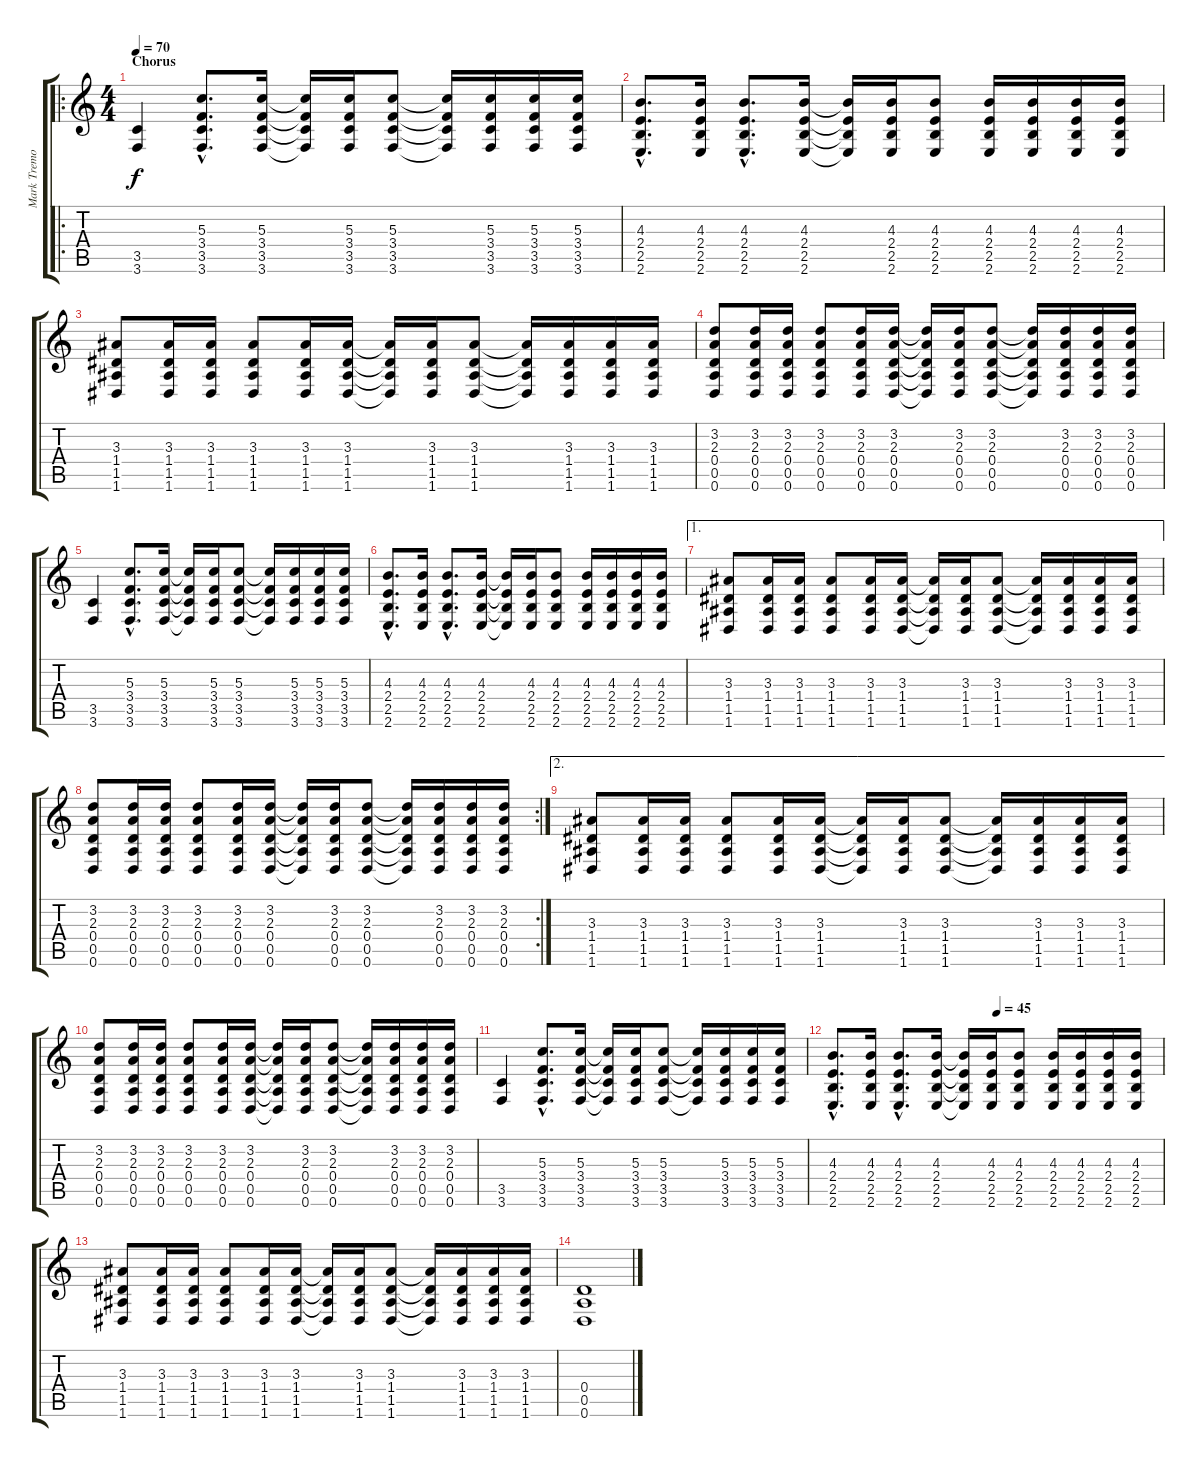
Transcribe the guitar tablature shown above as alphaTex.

\track ("Mark Tremonti" "Mark Tremo") {instrument electricguitarclean}
\staff {score tabs}
\tuning (E4 B3 G3 D3 A2 D2) {hide}
\ro
\ts (4 4)
\section ("" "Chorus")
\tempo 70
\clef g2
\ks c
(3.5 3.6).4{dy f instrument distortionguitar} (5.3{hac} 3.4{hac} 3.5{hac} 3.6{hac}).8{d} (5.3 3.4 3.5 3.6).16 (5.3{t} 3.4{t} 3.5{t} 3.6{t}).16 (5.3 3.4 3.5 3.6).16 (5.3 3.4 3.5 3.6).8 (5.3{t} 3.4{t} 3.5{t} 3.6{t}).16 (5.3 3.4 3.5 3.6).16 (5.3 3.4 3.5 3.6).16 (5.3 3.4 3.5 3.6).16 |
(4.3{hac} 2.4{hac} 2.5{hac} 2.6{hac}).8{d} (4.3 2.4 2.5 2.6).16 (4.3{hac} 2.4{hac} 2.5{hac} 2.6{hac}).8{d} (4.3 2.4 2.5 2.6).16 (4.3{t} 2.4{t} 2.5{t} 2.6{t}).16 (4.3 2.4 2.5 2.6).16 (4.3 2.4 2.5 2.6).8 (4.3 2.4 2.5 2.6).16 (4.3 2.4 2.5 2.6).16 (4.3 2.4 2.5 2.6).16 (4.3 2.4 2.5 2.6).16 |
(3.3 1.4 1.5 1.6).8 (3.3 1.4 1.5 1.6).16 (3.3 1.4 1.5 1.6).16 (3.3 1.4 1.5 1.6).8 (3.3 1.4 1.5 1.6).16 (3.3 1.4 1.5 1.6).16 (3.3{t} 1.4{t} 1.5{t} 1.6{t}).16 (3.3 1.4 1.5 1.6).16 (3.3 1.4 1.5 1.6).8 (3.3{t} 1.4{t} 1.5{t} 1.6{t}).16 (3.3 1.4 1.5 1.6).16 (3.3 1.4 1.5 1.6).16 (3.3 1.4 1.5 1.6).16 |
(3.2 2.3 0.4 0.5 0.6).8 (3.2 2.3 0.4 0.5 0.6).16 (3.2 2.3 0.4 0.5 0.6).16 (3.2 2.3 0.4 0.5 0.6).8 (3.2 2.3 0.4 0.5 0.6).16 (3.2 2.3 0.4 0.5 0.6).16 (3.2{t} 2.3{t} 0.4{t} 0.5{t} 0.6{t}).16 (3.2 2.3 0.4 0.5 0.6).16 (3.2 2.3 0.4 0.5 0.6).8 (3.2{t} 2.3{t} 0.4{t} 0.5{t} 0.6{t}).16 (3.2 2.3 0.4 0.5 0.6).16 (3.2 2.3 0.4 0.5 0.6).16 (3.2 2.3 0.4 0.5 0.6).16 |
(3.5 3.6).4 (5.3{hac} 3.4{hac} 3.5{hac} 3.6{hac}).8{d} (5.3 3.4 3.5 3.6).16 (5.3{t} 3.4{t} 3.5{t} 3.6{t}).16 (5.3 3.4 3.5 3.6).16 (5.3 3.4 3.5 3.6).8 (5.3{t} 3.4{t} 3.5{t} 3.6{t}).16 (5.3 3.4 3.5 3.6).16 (5.3 3.4 3.5 3.6).16 (5.3 3.4 3.5 3.6).16 |
(4.3{hac} 2.4{hac} 2.5{hac} 2.6{hac}).8{d} (4.3 2.4 2.5 2.6).16 (4.3{hac} 2.4{hac} 2.5{hac} 2.6{hac}).8{d} (4.3 2.4 2.5 2.6).16 (4.3{t} 2.4{t} 2.5{t} 2.6{t}).16 (4.3 2.4 2.5 2.6).16 (4.3 2.4 2.5 2.6).8 (4.3 2.4 2.5 2.6).16 (4.3 2.4 2.5 2.6).16 (4.3 2.4 2.5 2.6).16 (4.3 2.4 2.5 2.6).16 |
\ae 1
(3.3 1.4 1.5 1.6).8 (3.3 1.4 1.5 1.6).16 (3.3 1.4 1.5 1.6).16 (3.3 1.4 1.5 1.6).8 (3.3 1.4 1.5 1.6).16 (3.3 1.4 1.5 1.6).16 (3.3{t} 1.4{t} 1.5{t} 1.6{t}).16 (3.3 1.4 1.5 1.6).16 (3.3 1.4 1.5 1.6).8 (3.3{t} 1.4{t} 1.5{t} 1.6{t}).16 (3.3 1.4 1.5 1.6).16 (3.3 1.4 1.5 1.6).16 (3.3 1.4 1.5 1.6).16 |
\rc 2
(3.2 2.3 0.4 0.5 0.6).8 (3.2 2.3 0.4 0.5 0.6).16 (3.2 2.3 0.4 0.5 0.6).16 (3.2 2.3 0.4 0.5 0.6).8 (3.2 2.3 0.4 0.5 0.6).16 (3.2 2.3 0.4 0.5 0.6).16 (3.2{t} 2.3{t} 0.4{t} 0.5{t} 0.6{t}).16 (3.2 2.3 0.4 0.5 0.6).16 (3.2 2.3 0.4 0.5 0.6).8 (3.2{t} 2.3{t} 0.4{t} 0.5{t} 0.6{t}).16 (3.2 2.3 0.4 0.5 0.6).16 (3.2 2.3 0.4 0.5 0.6).16 (3.2 2.3 0.4 0.5 0.6).16 |
\ae 2
(3.3 1.4 1.5 1.6).8 (3.3 1.4 1.5 1.6).16 (3.3 1.4 1.5 1.6).16 (3.3 1.4 1.5 1.6).8 (3.3 1.4 1.5 1.6).16 (3.3 1.4 1.5 1.6).16 (3.3{t} 1.4{t} 1.5{t} 1.6{t}).16 (3.3 1.4 1.5 1.6).16 (3.3 1.4 1.5 1.6).8 (3.3{t} 1.4{t} 1.5{t} 1.6{t}).16 (3.3 1.4 1.5 1.6).16 (3.3 1.4 1.5 1.6).16 (3.3 1.4 1.5 1.6).16 |
(3.2 2.3 0.4 0.5 0.6).8 (3.2 2.3 0.4 0.5 0.6).16 (3.2 2.3 0.4 0.5 0.6).16 (3.2 2.3 0.4 0.5 0.6).8 (3.2 2.3 0.4 0.5 0.6).16 (3.2 2.3 0.4 0.5 0.6).16 (3.2{t} 2.3{t} 0.4{t} 0.5{t} 0.6{t}).16 (3.2 2.3 0.4 0.5 0.6).16 (3.2 2.3 0.4 0.5 0.6).8 (3.2{t} 2.3{t} 0.4{t} 0.5{t} 0.6{t}).16 (3.2 2.3 0.4 0.5 0.6).16 (3.2 2.3 0.4 0.5 0.6).16 (3.2 2.3 0.4 0.5 0.6).16 |
(3.5 3.6).4 (5.3{hac} 3.4{hac} 3.5{hac} 3.6{hac}).8{d} (5.3 3.4 3.5 3.6).16 (5.3{t} 3.4{t} 3.5{t} 3.6{t}).16 (5.3 3.4 3.5 3.6).16 (5.3 3.4 3.5 3.6).8 (5.3{t} 3.4{t} 3.5{t} 3.6{t}).16 (5.3 3.4 3.5 3.6).16 (5.3 3.4 3.5 3.6).16 (5.3 3.4 3.5 3.6).16 |
\tempo (45 0.5)
(4.3{hac} 2.4{hac} 2.5{hac} 2.6{hac}).8{d} (4.3 2.4 2.5 2.6).16 (4.3{hac} 2.4{hac} 2.5{hac} 2.6{hac}).8{d} (4.3 2.4 2.5 2.6).16 (4.3{t} 2.4{t} 2.5{t} 2.6{t}).16 (4.3 2.4 2.5 2.6).16 (4.3 2.4 2.5 2.6).8 (4.3 2.4 2.5 2.6).16 (4.3 2.4 2.5 2.6).16 (4.3 2.4 2.5 2.6).16 (4.3 2.4 2.5 2.6).16 |
(3.3 1.4 1.5 1.6).8 (3.3 1.4 1.5 1.6).16 (3.3 1.4 1.5 1.6).16 (3.3 1.4 1.5 1.6).8 (3.3 1.4 1.5 1.6).16 (3.3 1.4 1.5 1.6).16 (3.3{t} 1.4{t} 1.5{t} 1.6{t}).16 (3.3 1.4 1.5 1.6).16 (3.3 1.4 1.5 1.6).8 (3.3{t} 1.4{t} 1.5{t} 1.6{t}).16 (3.3 1.4 1.5 1.6).16 (3.3 1.4 1.5 1.6).16 (3.3 1.4 1.5 1.6).16 |
(0.4 0.5 0.6).1
